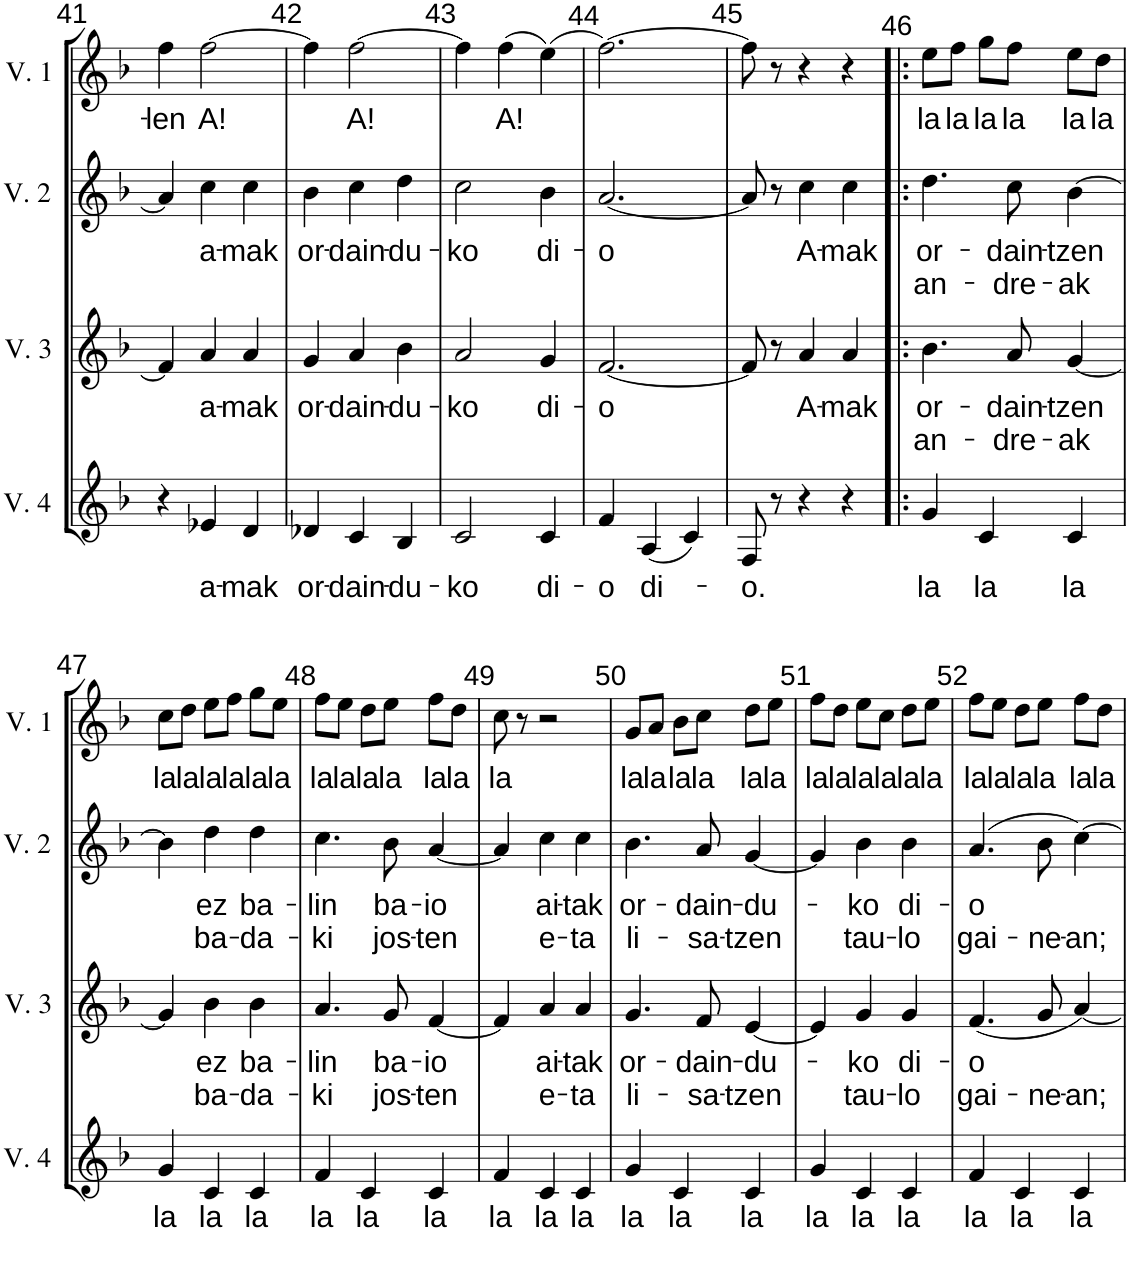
**kern	**text	**kern	**text	**text	**kern	**text	**text	**kern	**text
*part4	*part4	*part3	*part3	*part3	*part2	*part2	*part2	*part1	*part1
*staff4	*staff4	*staff3	*staff3	*staff3	*staff2	*staff2	*staff2	*staff1	*staff1
*I"Voix 4	*	*I"Voix 3	*	*	*I"Voix 2	*	*	*I"Voix 1	*
*I'V. 4	*	*I'V. 3	*	*	*I'V. 2	*	*	*I'V. 1	*
!!LO:PB:g=z
*clefG2	*	*clefG2	*	*	*clefG2	*	*	*clefG2	*
*k[b-]	*	*k[b-]	*	*	*k[b-]	*	*	*k[b-]	*
*M3/4	*	*M3/4	*	*	*M3/4	*	*	*M3/4	*
=41	=41	=41	=41	=41	=41	=41	=41	=41	=41
!	!	!	!	!	!	!	!	!	!LO:LY:b
4r	.	4f/]	.	.	4a/]	.	.	4ff\	-len
!	!LO:LY:b	!	!LO:LY:b	!	!	!LO:LY:b	!	!	!LO:LY:b
4e-X/	a-	4a/	a-	.	4cc\	a-	.	[2ff\	A!
!	!LO:LY:b	!	!LO:LY:b	!	!	!LO:LY:b	!	!	!
4d/	-mak	4a/	-mak	.	4cc\	-mak	.	.	.
=42	=42	=42	=42	=42	=42	=42	=42	=42	=42
!	!LO:LY:b	!	!LO:LY:b	!	!	!LO:LY:b	!	!	!
4d-X/	or-	4g/	or-	.	4b-\	or-	.	4ff\]	.
!	!LO:LY:b	!	!LO:LY:b	!	!	!LO:LY:b	!	!	!LO:LY:b
4c/	-dain-	4a/	-dain-	.	4cc\	-dain-	.	[2ff\	A!
!	!LO:LY:b	!	!LO:LY:b	!	!	!LO:LY:b	!	!	!
4B-/	-du-	4b-\	-du-	.	4dd\	-du-	.	.	.
=43	=43	=43	=43	=43	=43	=43	=43	=43	=43
!	!LO:LY:b	!	!LO:LY:b	!	!	!LO:LY:b	!	!	!
2c/	-ko	2a/	-ko	.	2cc\	-ko	.	4ff\]	.
!	!	!	!	!	!	!	!	!	!LO:LY:b
.	.	.	.	.	.	.	.	(4ff\	A!
!	!LO:LY:b	!	!LO:LY:b	!	!	!LO:LY:b	!	!	!
4c/	di-	4g/	di-	.	4b-\	di-	.	(4ee\)	.
=44	=44	=44	=44	=44	=44	=44	=44	=44	=44
!	!LO:LY:b	!	!LO:LY:b	!	!	!LO:LY:b	!	!	!
4f/	-o	[2.f/	-o	.	[2.a/	-o	.	[2.ff\)	.
!	!LO:LY:b	!	!	!	!	!	!	!	!
(4A/	di-	.	.	.	.	.	.	.	.
4c/)	.	.	.	.	.	.	.	.	.
=45	=45	=45	=45	=45	=45	=45	=45	=45	=45
!	!LO:LY:b	!	!	!	!	!	!	!	!
8F/	-o.	8f/]	.	.	8a/]	.	.	8ff\]	.
8r	.	8r	.	.	8r	.	.	8r	.
!	!	!	!LO:LY:b	!	!	!LO:LY:b	!	!	!
4r	.	4a/	A-	.	4cc\	A-	.	4r	.
!	!	!	!LO:LY:b	!	!	!LO:LY:b	!	!	!
4r	.	4a/	-mak	.	4cc\	-mak	.	4r	.
=46!|:	=46!|:	=46!|:	=46!|:	=46!|:	=46!|:	=46!|:	=46!|:	=46!|:	=46!|:
!	!LO:LY:b	!	!LO:LY:b	!LO:LY:b	!	!LO:LY:b	!LO:LY:b	!	!LO:LY:b
4g/	la	4.b-\	or-	an-	4.dd\	or-	an-	8ee\L	la
!	!	!	!	!	!	!	!	!	!LO:LY:b
.	.	.	.	.	.	.	.	8ff\J	la
!	!LO:LY:b	!	!	!	!	!	!	!	!LO:LY:b
4c/	la	.	.	.	.	.	.	8gg\L	la
!	!	!	!LO:LY:b	!LO:LY:b	!	!LO:LY:b	!LO:LY:b	!	!LO:LY:b
.	.	8a/	-dain-	-dre-	8cc\	-dain-	-dre-	8ff\J	la
!	!LO:LY:b	!	!LO:LY:b	!LO:LY:b	!	!LO:LY:b	!LO:LY:b	!	!LO:LY:b
4c/	la	[4g/	-tzen	-ak	[4b-\	-tzen	-ak	8ee\L	la
!	!	!	!	!	!	!	!	!	!LO:LY:b
.	.	.	.	.	.	.	.	8dd\J	la
!!LO:LB:g=z
=47	=47	=47	=47	=47	=47	=47	=47	=47	=47
!	!LO:LY:b	!	!	!	!	!	!	!	!LO:LY:b
4g/	la	4g/]	.	.	4b-\]	.	.	8cc\L	la
!	!	!	!	!	!	!	!	!	!LO:LY:b
.	.	.	.	.	.	.	.	8dd\J	la
!	!LO:LY:b	!	!LO:LY:b	!LO:LY:b	!	!LO:LY:b	!LO:LY:b	!	!LO:LY:b
4c/	la	4b-\	ez	ba-	4dd\	ez	ba-	8ee\L	la
!	!	!	!	!	!	!	!	!	!LO:LY:b
.	.	.	.	.	.	.	.	8ff\J	la
!	!LO:LY:b	!	!LO:LY:b	!LO:LY:b	!	!LO:LY:b	!LO:LY:b	!	!LO:LY:b
4c/	la	4b-\	ba-	-da-	4dd\	ba-	-da-	8gg\L	la
!	!	!	!	!	!	!	!	!	!LO:LY:b
.	.	.	.	.	.	.	.	8ee\J	la
=48	=48	=48	=48	=48	=48	=48	=48	=48	=48
!	!LO:LY:b	!	!LO:LY:b	!LO:LY:b	!	!LO:LY:b	!LO:LY:b	!	!LO:LY:b
4f/	la	4.a/	-lin	-ki	4.cc\	-lin	-ki	8ff\L	la
!	!	!	!	!	!	!	!	!	!LO:LY:b
.	.	.	.	.	.	.	.	8ee\J	la
!	!LO:LY:b	!	!	!	!	!	!	!	!LO:LY:b
4c/	la	.	.	.	.	.	.	8dd\L	la
!	!	!	!LO:LY:b	!LO:LY:b	!	!LO:LY:b	!LO:LY:b	!	!LO:LY:b
.	.	8g/	ba-	jos-	8b-\	ba-	jos-	8ee\J	la
!	!LO:LY:b	!	!LO:LY:b	!LO:LY:b	!	!LO:LY:b	!LO:LY:b	!	!LO:LY:b
4c/	la	[4f/	-io	-ten	[4a/	-io	-ten	8ff\L	la
!	!	!	!	!	!	!	!	!	!LO:LY:b
.	.	.	.	.	.	.	.	8dd\J	la
=49	=49	=49	=49	=49	=49	=49	=49	=49	=49
!	!LO:LY:b	!	!	!	!	!	!	!	!LO:LY:b
4f/	la	4f/]	.	.	4a/]	.	.	8cc\	la
.	.	.	.	.	.	.	.	8r	.
!	!LO:LY:b	!	!LO:LY:b	!LO:LY:b	!	!LO:LY:b	!LO:LY:b	!	!
4c/	la	4a/	ai-	e-	4cc\	ai-	e-	2r	.
!	!LO:LY:b	!	!LO:LY:b	!LO:LY:b	!	!LO:LY:b	!LO:LY:b	!	!
4c/	la	4a/	-tak	-ta	4cc\	-tak	-ta	.	.
=50	=50	=50	=50	=50	=50	=50	=50	=50	=50
!	!LO:LY:b	!	!LO:LY:b	!LO:LY:b	!	!LO:LY:b	!LO:LY:b	!	!LO:LY:b
4g/	la	4.g/	or-	li-	4.b-\	or-	li-	8g/L	la
!	!	!	!	!	!	!	!	!	!LO:LY:b
.	.	.	.	.	.	.	.	8a/J	la
!	!LO:LY:b	!	!	!	!	!	!	!	!LO:LY:b
4c/	la	.	.	.	.	.	.	8b-\L	la
!	!	!	!LO:LY:b	!LO:LY:b	!	!LO:LY:b	!LO:LY:b	!	!LO:LY:b
.	.	8f/	-dain-	-sa-	8a/	-dain-	-sa-	8cc\J	la
!	!LO:LY:b	!	!LO:LY:b	!LO:LY:b	!	!LO:LY:b	!LO:LY:b	!	!LO:LY:b
4c/	la	[4e/	-du-	-tzen	[4g/	-du-	-tzen	8dd\L	la
!	!	!	!	!	!	!	!	!	!LO:LY:b
.	.	.	.	.	.	.	.	8ee\J	la
=51	=51	=51	=51	=51	=51	=51	=51	=51	=51
!	!LO:LY:b	!	!	!	!	!	!	!	!LO:LY:b
4g/	la	4e/]	.	.	4g/]	.	.	8ff\L	la
!	!	!	!	!	!	!	!	!	!LO:LY:b
.	.	.	.	.	.	.	.	8dd\J	la
!	!LO:LY:b	!	!LO:LY:b	!LO:LY:b	!	!LO:LY:b	!LO:LY:b	!	!LO:LY:b
4c/	la	4g/	-ko	tau-	4b-\	-ko	tau-	8ee\L	la
!	!	!	!	!	!	!	!	!	!LO:LY:b
.	.	.	.	.	.	.	.	8cc\J	la
!	!LO:LY:b	!	!LO:LY:b	!LO:LY:b	!	!LO:LY:b	!LO:LY:b	!	!LO:LY:b
4c/	la	4g/	di-	-lo	4b-\	di-	-lo	8dd\L	la
!	!	!	!	!	!	!	!	!	!LO:LY:b
.	.	.	.	.	.	.	.	8ee\J	la
=52	=52	=52	=52	=52	=52	=52	=52	=52	=52
!	!LO:LY:b	!	!LO:LY:b	!LO:LY:b	!	!LO:LY:b	!LO:LY:b	!	!LO:LY:b
4f/	la	(4.f/	-o	gai-	(4.a/	-o	gai-	8ff\L	la
!	!	!	!	!	!	!	!	!	!LO:LY:b
.	.	.	.	.	.	.	.	8ee\J	la
!	!LO:LY:b	!	!	!	!	!	!	!	!LO:LY:b
4c/	la	.	.	.	.	.	.	8dd\L	la
!	!	!	!	!LO:LY:b	!	!	!LO:LY:b	!	!LO:LY:b
.	.	8g/	.	-ne-	8b-\	.	-ne-	8ee\J	la
!	!LO:LY:b	!	!	!LO:LY:b	!	!	!LO:LY:b	!	!LO:LY:b
4c/	la	[4a/)	.	-an;	[4cc\)	.	-an;	8ff\L	la
!	!	!	!	!	!	!	!	!	!LO:LY:b
.	.	.	.	.	.	.	.	8dd\J	la
=	=	=	=	=	=	=	=	=	=
*-	*-	*-	*-	*-	*-	*-	*-	*-	*-
